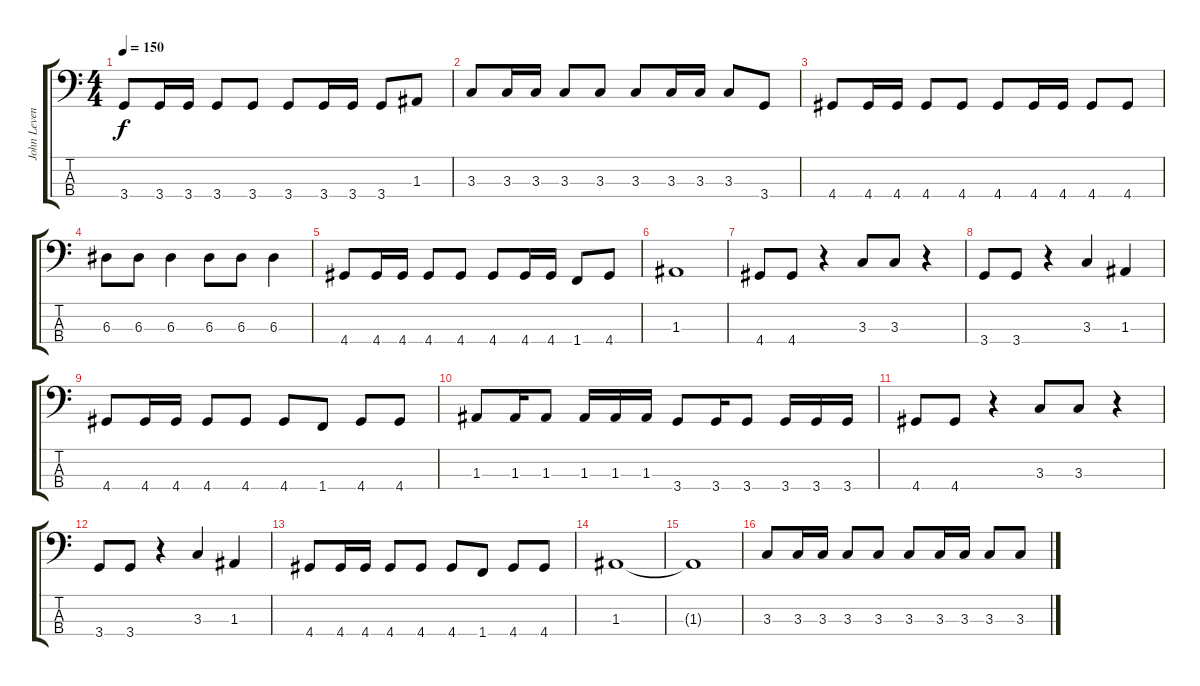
\track ("John Leven" "John Leven") {instrument electricbasspick}
\staff {score tabs}
\tuning (G2 D2 A1 E1) {hide}
\ts (4 4)
\tempo 150
\clef f4
\ks c
3.4.8{dy f} 3.4.16 3.4.16 3.4.8 3.4.8 3.4.8 3.4.16 3.4.16 3.4.8 1.3.8 |
3.3.8 3.3.16 3.3.16 3.3.8 3.3.8 3.3.8 3.3.16 3.3.16 3.3.8 3.4.8 |
4.4.8 4.4.16 4.4.16 4.4.8 4.4.8 4.4.8 4.4.16 4.4.16 4.4.8 4.4.8 |
6.3.8 6.3.8 6.3.4 6.3.8 6.3.8 6.3.4 |
4.4.8 4.4.16 4.4.16 4.4.8 4.4.8 4.4.8 4.4.16 4.4.16 1.4.8 4.4.8 |
1.3.1 |
4.4.8 4.4.8 r.4 3.3.8 3.3.8 r.4 |
3.4.8 3.4.8 r.4 3.3.4 1.3.4 |
4.4.8 4.4.16 4.4.16 4.4.8 4.4.8 4.4.8 1.4.8 4.4.8 4.4.8 |
1.3.8 1.3.16 1.3.8 1.3.16 1.3.16 1.3.16 3.4.8 3.4.16 3.4.8 3.4.16 3.4.16 3.4.16 |
4.4.8 4.4.8 r.4 3.3.8 3.3.8 r.4 |
3.4.8 3.4.8 r.4 3.3.4 1.3.4 |
4.4.8 4.4.16 4.4.16 4.4.8 4.4.8 4.4.8 1.4.8 4.4.8 4.4.8 |
1.3.1 |
1.3{t}.1 |
3.3.8 3.3.16 3.3.16 3.3.8 3.3.8 3.3.8 3.3.16 3.3.16 3.3.8 3.3.8
